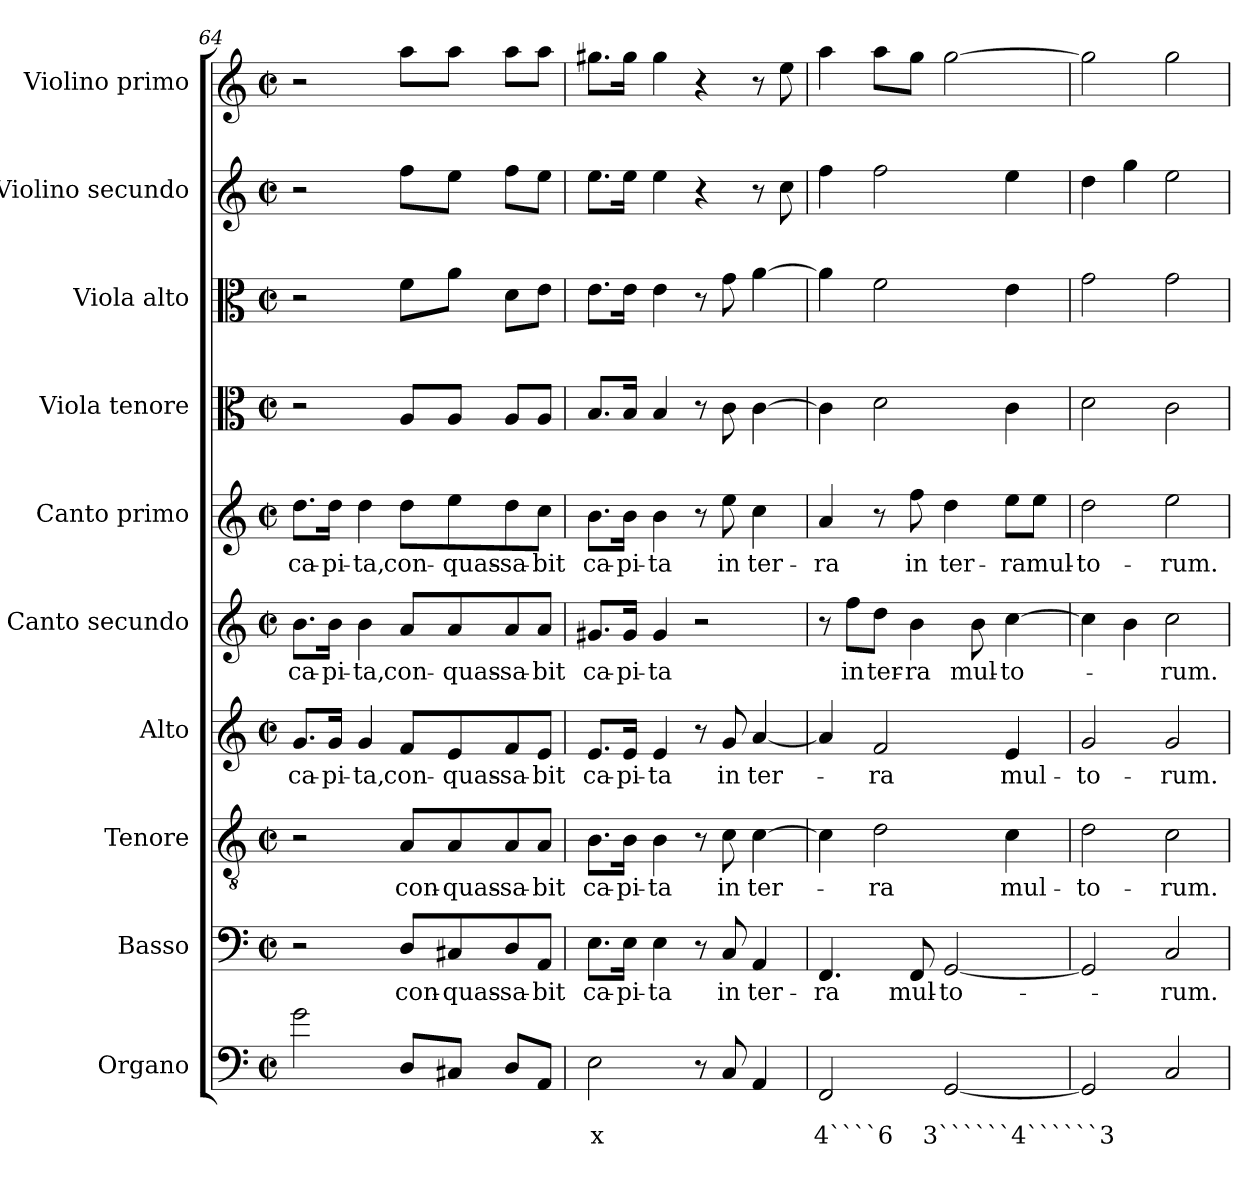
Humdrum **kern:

**kern	**text	**text	**kern	**text	**kern	**text	**kern	**text	**kern	**text	**kern	**text	**kern	**kern	**kern	**kern
*part10	*part10	*part10	*part9	*part9	*part8	*part8	*part7	*part7	*part6	*part6	*part5	*part5	*part4	*part3	*part2	*part1
*staff10	*staff10	*staff10	*staff9	*staff9	*staff8	*staff8	*staff7	*staff7	*staff6	*staff6	*staff5	*staff5	*staff4	*staff3	*staff2	*staff1
*I"Organo	*	*	*I"Basso	*	*I"Tenore	*	*I"Alto	*	*I"Canto secundo	*	*I"Canto primo	*	*I"Viola tenore	*I"Viola alto	*I"Violino secundo	*I"Violino primo
*clefF4	*	*	*clefF4	*	*clefGv2	*	*clefG2	*	*clefG2	*	*clefG2	*	*clefC3	*clefC3	*clefG2	*clefG2
*k[]	*	*	*k[]	*	*k[]	*	*k[]	*	*k[]	*	*k[]	*	*k[]	*k[]	*k[]	*k[]
*C:	*	*	*C:	*	*C:	*	*C:	*	*C:	*	*C:	*	*C:	*C:	*C:	*C:
*M2/2	*	*	*M2/2	*	*M2/2	*	*M2/2	*	*M2/2	*	*M2/2	*	*M2/2	*M2/2	*M2/2	*M2/2
*met(c|)	*	*	*met(c|)	*	*met(c|)	*	*met(c|)	*	*met(c|)	*	*met(c|)	*	*met(c|)	*met(c|)	*met(c|)	*met(c|)
=64	=64	=64	=64	=64	=64	=64	=64	=64	=64	=64	=64	=64	=64	=64	=64	=64
!	!	!	!	!	!	!	!	!LO:LY:b	!	!LO:LY:b	!	!LO:LY:b	!	!	!	!
2g\	.	.	2r	.	2r	.	8.g/L	ca-	8.b\L	ca-	8.dd\L	ca-	2r	2r	2r	2r
!	!	!	!	!	!	!	!	!LO:LY:b	!	!LO:LY:b	!	!LO:LY:b	!	!	!	!
.	.	.	.	.	.	.	16g/Jk	-pi-	16b\Jk	-pi-	16dd\Jk	-pi-	.	.	.	.
!	!	!	!	!	!	!	!	!LO:LY:b	!	!LO:LY:b	!	!LO:LY:b	!	!	!	!
.	.	.	.	.	.	.	4g/	-ta,	4b\	-ta,	4dd\	-ta,	.	.	.	.
!	!	!	!	!LO:LY:b	!	!LO:LY:b	!	!LO:LY:b	!	!LO:LY:b	!	!LO:LY:b	!	!	!	!
8D/L	.	.	8D/L	con-	8A/L	con-	8f/L	con-	8a/L	con-	8dd\L	con-	8A/L	8f\L	8ff\L	8aa\L
!	!	!	!	!LO:LY:b	!	!LO:LY:b	!	!LO:LY:b	!	!LO:LY:b	!	!LO:LY:b	!	!	!	!
8C#X/J	.	.	8C#X/	-quas-	8A/	-quas-	8e/	-quas-	8a/	-quas-	8ee\	-quas-	8A/J	8a\J	8ee\J	8aa\J
!	!	!	!	!LO:LY:b	!	!LO:LY:b	!	!LO:LY:b	!	!LO:LY:b	!	!LO:LY:b	!	!	!	!
8D/L	.	.	8D/	-sa-	8A/	-sa-	8f/	-sa-	8a/	-sa-	8dd\	-sa-	8A/L	8d\L	8ff\L	8aa\L
!	!	!	!	!LO:LY:b	!	!LO:LY:b	!	!LO:LY:b	!	!LO:LY:b	!	!LO:LY:b	!	!	!	!
8AA/J	.	.	8AA/J	-bit	8A/J	-bit	8e/J	-bit	8a/J	-bit	8cc\J	-bit	8A/J	8e\J	8ee\J	8aa\J
=65	=65	=65	=65	=65	=65	=65	=65	=65	=65	=65	=65	=65	=65	=65	=65	=65
!	!	!LO:LY:b	!	!LO:LY:b	!	!LO:LY:b	!	!LO:LY:b	!	!LO:LY:b	!	!LO:LY:b	!	!	!	!
2E\	.	x	8.E\L	ca-	8.B\L	ca-	8.e/L	ca-	8.g#X/L	ca-	8.b\L	ca-	8.B/L	8.e\L	8.ee\L	8.gg#X\L
!	!	!	!	!LO:LY:b	!	!LO:LY:b	!	!LO:LY:b	!	!LO:LY:b	!	!LO:LY:b	!	!	!	!
.	.	.	16E\Jk	-pi-	16B\Jk	-pi-	16e/Jk	-pi-	16g#/Jk	-pi-	16b\Jk	-pi-	16B/Jk	16e\Jk	16ee\Jk	16gg#\Jk
!	!	!	!	!LO:LY:b	!	!LO:LY:b	!	!LO:LY:b	!	!LO:LY:b	!	!LO:LY:b	!	!	!	!
.	.	.	4E\	-ta	4B\	-ta	4e/	-ta	4g#/	-ta	4b\	-ta	4B/	4e\	4ee\	4gg#\
8r	.	.	8r	.	8r	.	8r	.	2r	.	8r	.	8r	8r	4r	4r
!	!	!	!	!LO:LY:b	!	!LO:LY:b	!	!LO:LY:b	!	!	!	!LO:LY:b	!	!	!	!
8C/	.	.	8C/	in	8c\	in	8g/	in	.	.	8ee\	in	8c\	8g\	.	.
!	!	!	!	!LO:LY:b	!	!LO:LY:b	!	!LO:LY:b	!	!	!	!LO:LY:b	!	!	!	!
4AA/	.	.	4AA/	ter-	[4c\	ter-	[4a/	ter-	.	.	4cc\	ter-	[4c\	[4a\	8r	8r
.	.	.	.	.	.	.	.	.	.	.	.	.	.	.	8cc\	8ee\
!!LO:PB:g=z
=66	=66	=66	=66	=66	=66	=66	=66	=66	=66	=66	=66	=66	=66	=66	=66	=66
!	!	!LO:LY:b	!	!LO:LY:b	!	!	!	!	!	!	!	!LO:LY:b	!	!	!	!
2FF/	.	4````6	4.FF/	-ra	4c\]	.	4a/]	.	8r	.	4a/	-ra	4c\]	4a\]	4ff\	4aa\
!	!	!	!	!	!	!	!	!	!	!LO:LY:b	!	!	!	!	!	!
.	.	.	.	.	.	.	.	.	8ff\L	in	.	.	.	.	.	.
!	!	!	!	!	!	!LO:LY:b	!	!LO:LY:b	!	!LO:LY:b	!	!	!	!	!	!
.	.	.	.	.	2d\	-ra	2f/	-ra	8dd\J	ter-	8r	.	2d\	2f\	2ff\	8aa\L
!	!	!	!	!LO:LY:b	!	!	!	!	!	!LO:LY:b	!	!LO:LY:b	!	!	!	!
.	.	.	8FF/	mul-	.	.	.	.	4b\	-ra	8ff\	in	.	.	.	8gg\J
!	!	!LO:LY:b	!	!LO:LY:b	!	!	!	!	!	!	!	!LO:LY:b	!	!	!	!
[2GG/	.	3``````4``````3	[2GG/	-to-	.	.	.	.	.	.	4dd\	ter-	.	.	.	[2gg\
!	!	!	!	!	!	!	!	!	!	!LO:LY:b	!	!	!	!	!	!
.	.	.	.	.	.	.	.	.	8b\	mul-	.	.	.	.	.	.
!	!	!	!	!	!	!LO:LY:b	!	!LO:LY:b	!	!LO:LY:b	!	!LO:LY:b	!	!	!	!
.	.	.	.	.	4c\	mul-	4e/	mul-	[4cc\	-to-	8ee\L	-ra	4c\	4e\	4ee\	.
!	!	!	!	!	!	!	!	!	!	!	!	!LO:LY:b	!	!	!	!
.	.	.	.	.	.	.	.	.	.	.	8ee\J	mul-	.	.	.	.
=67	=67	=67	=67	=67	=67	=67	=67	=67	=67	=67	=67	=67	=67	=67	=67	=67
!	!	!	!	!	!	!LO:LY:b	!	!LO:LY:b	!	!	!	!LO:LY:b	!	!	!	!
2GG/]	.	.	2GG/]	.	2d\	-to-	2g/	-to-	4cc\]	.	2dd\	-to-	2d\	2g\	4dd\	2gg\]
.	.	.	.	.	.	.	.	.	4b\	.	.	.	.	.	4gg\	.
!	!	!	!	!LO:LY:b	!	!LO:LY:b	!	!LO:LY:b	!	!LO:LY:b	!	!LO:LY:b	!	!	!	!
2C/	.	.	2C/	-rum.	2c\	-rum.	2g/	-rum.	2cc\	-rum.	2ee\	-rum.	2c\	2g\	2ee\	2gg\
=	=	=	=	=	=	=	=	=	=	=	=	=	=	=	=	=
*-	*-	*-	*-	*-	*-	*-	*-	*-	*-	*-	*-	*-	*-	*-	*-	*-
